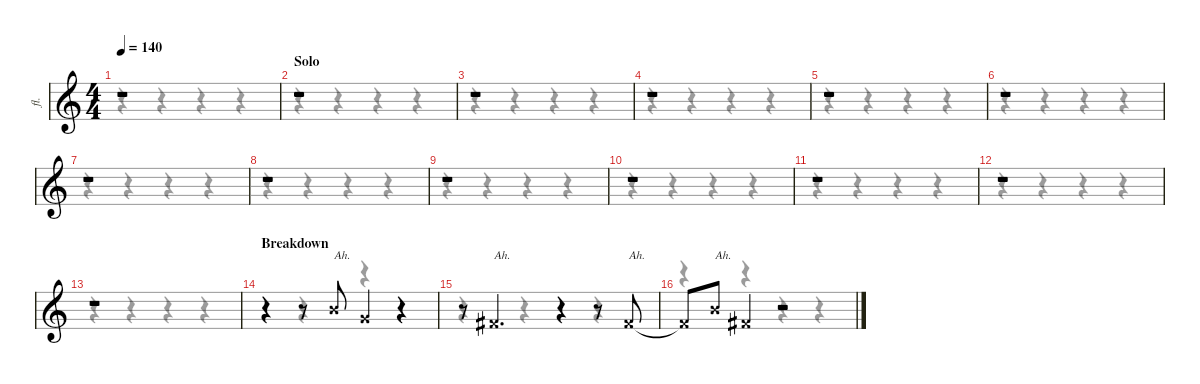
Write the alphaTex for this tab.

\defaultSystemsLayout 4
\hideDynamics
\bracketExtendMode nobrackets
\otherSystemsTrackNameOrientation horizontal
\track ("Eddie and Michael (Backing Vocals)" "fl.") {instrument flute}
\staff {score}
\tuning (E4 B3 G3 D3 A2 E2)
\voice
\ts (4 4)
\tempo 140
\clef g2
\ks c
r.1{dy f beam Up} |
\section ("" "Solo")
r.1{beam Up} |
r.1{beam Up} |
r.1{beam Up} |
r.1{beam Up} |
r.1{beam Up} |
r.1{beam Up} |
r.1{beam Up} |
r.1{beam Up} |
r.1{beam Up} |
r.1{beam Up} |
r.1{beam Up} |
r.1{beam Up} |
\section ("" "Breakdown")
r.4{beam Up} r.8{beam Up} 7.1{x}.8{txt "Ah." beam Up} 3.1{x}.4{beam Up} r.4{beam Up} |
r.8{beam Up} 2.1{x acc #}.4{d txt "Ah." beam Up} r.4{beam Up} r.8{beam Up} 2.1{x acc #}.8{txt "Ah." beam Up} |
2.1{x t acc #}.8{beam Up} 7.1{x}.8{txt "Ah." beam Up} 2.1{x acc #}.4{beam Up} r.2{beam Up}
\voice
\clef g2
\ottava regular
\simile none
\ks c
r.4{dy mf beam Down} r.4{beam Down} r.4{beam Down} r.4{beam Down} |
r.4{beam Down} r.4{beam Down} r.4{beam Down} r.4{beam Down} |
r.4{beam Down} r.4{beam Down} r.4{beam Down} r.4{beam Down} |
r.4{beam Down} r.4{beam Down} r.4{beam Down} r.4{beam Down} |
r.4{beam Down} r.4{beam Down} r.4{beam Down} r.4{beam Down} |
r.4{beam Down} r.4{beam Down} r.4{beam Down} r.4{beam Down} |
r.4{beam Down} r.4{beam Down} r.4{beam Down} r.4{beam Down} |
r.4{beam Down} r.4{beam Down} r.4{beam Down} r.4{beam Down} |
r.4{beam Down} r.4{beam Down} r.4{beam Down} r.4{beam Down} |
r.4{beam Down} r.4{beam Down} r.4{beam Down} r.4{beam Down} |
r.4{beam Down} r.4{beam Down} r.4{beam Down} r.4{beam Down} |
r.4{beam Down} r.4{beam Down} r.4{beam Down} r.4{beam Down} |
r.4{beam Down} r.4{beam Down} r.4{beam Down} r.4{beam Down} |
r.4{beam Down} r.4{beam Down} r.4{beam Down} r.4{beam Down} |
r.4{beam Down} r.4{beam Down} r.4{beam Down} r.4{beam Down} |
r.4{beam Down} r.4{beam Down} r.4{beam Down} r.4{beam Down}
